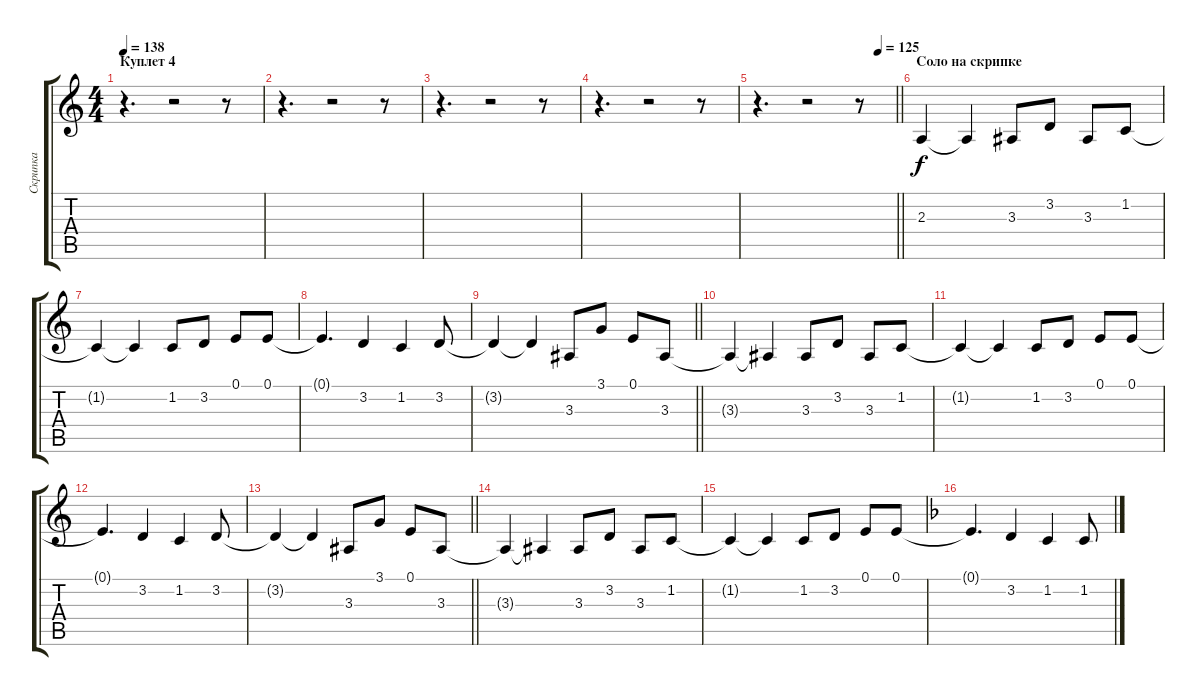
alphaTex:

\track ("Скрипка" "Скрипка") {instrument violin}
\staff {score tabs}
\tuning (E4 B3 G3 D3 A2 E2) {hide}
\ts (4 4)
\section ("" "Куплет 4")
\tempo 138
\clef g2
\ks c
r.4{d dy f} r.2 r.8 |
r.4{d} r.2 r.8 |
r.4{d} r.2 r.8 |
r.4{d} r.2 r.8 |
\tempo (125 0.875)
\barLineRight lightlight
r.4{d} r.2 r.8 |
\section ("" "Соло на скрипке")
2.3.4 2.3{t}.4 3.3.8 3.2.8 3.3.8 1.2.8 |
1.2{t}.4 1.2{t}.4 1.2.8 3.2.8 0.1.8 0.1.8 |
0.1{t}.4{d} 3.2.4 1.2.4 3.2.8 |
\barLineRight lightlight
3.2{t}.4 3.2{t}.4 3.3.8 3.1.8 0.1.8 3.3.8 |
3.3{t}.4 3.3{t}.4 3.3.8 3.2.8 3.3.8 1.2.8 |
1.2{t}.4 1.2{t}.4 1.2.8 3.2.8 0.1.8 0.1.8 |
0.1{t}.4{d} 3.2.4 1.2.4 3.2.8 |
\barLineRight lightlight
3.2{t}.4 3.2{t}.4 3.3.8 3.1.8 0.1.8 3.3.8 |
3.3{t}.4 3.3{t}.4 3.3.8 3.2.8 3.3.8 1.2.8 |
1.2{t}.4 1.2{t}.4 1.2.8 3.2.8 0.1.8 0.1.8 |
\ks f
0.1{t}.4{d} 3.2.4 1.2.4 1.2.8
